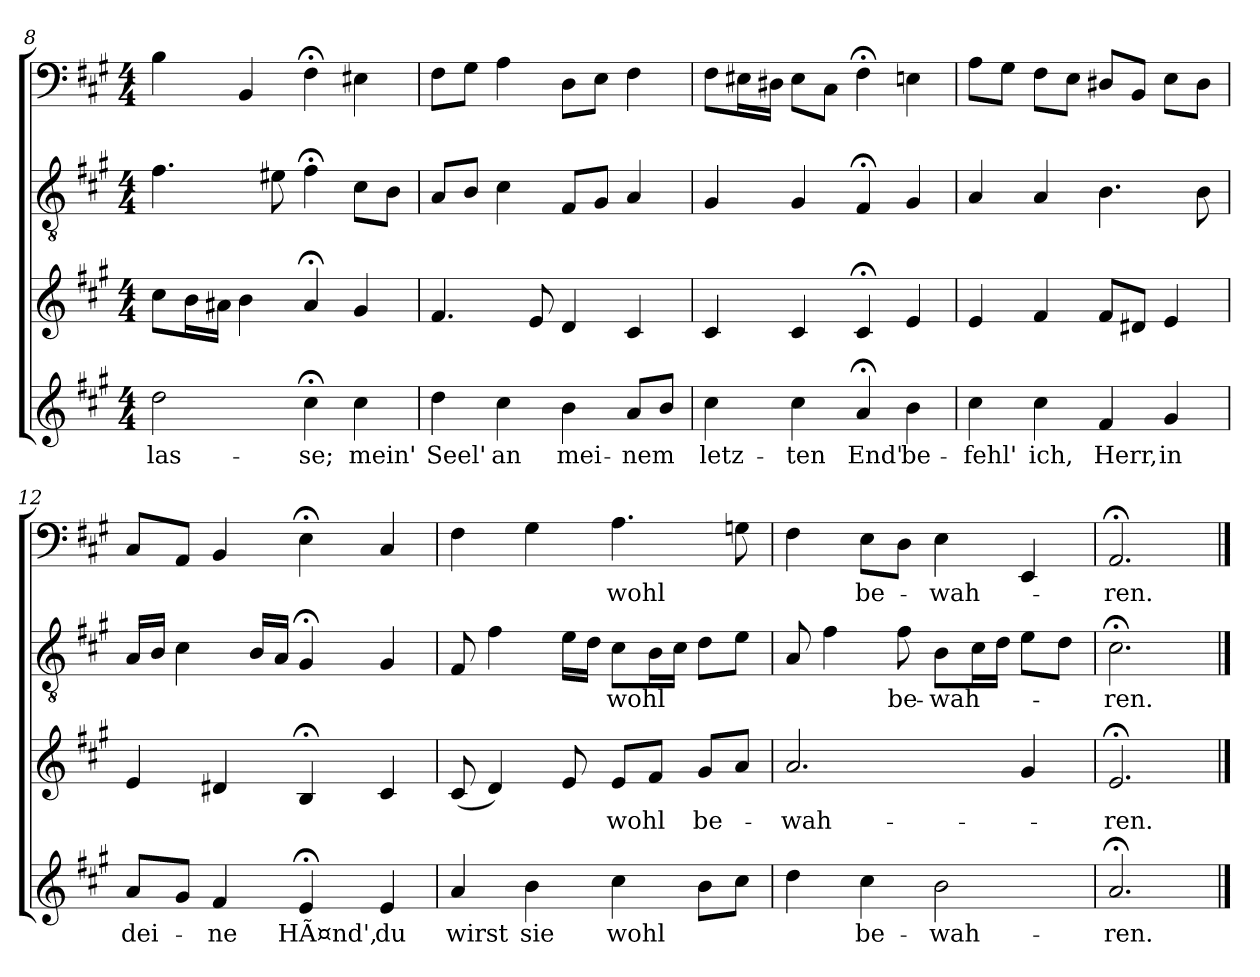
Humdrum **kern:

**kern	**text	**kern	**text	**kern	**text	**kern	**text
*part4	*part4	*part3	*part3	*part2	*part2	*part1	*part1
*staff4	*staff4	*staff3	*staff3	*staff2	*staff2	*staff1	*staff1
*clefG2	*	*clefG2	*	*clefGv2	*	*clefF4	*
*k[f#c#g#]	*	*k[f#c#g#]	*	*k[f#c#g#]	*	*k[f#c#g#]	*
*A:	*	*A:	*	*A:	*	*A:	*
*M4/4	*	*M4/4	*	*M4/4	*	*M4/4	*
=8	=8	=8	=8	=8	=8	=8	=8
2dd	-las-	8cc#L	.	4.f#	.	4B	.
.	.	16bL	.	.	.	.	.
.	.	16a#XJJ	.	.	.	.	.
.	.	4b	.	.	.	4BB	.
.	.	.	.	8e#X	.	.	.
4cc#;<	-se;	4a#;<	.	4f#;<	.	4F#;<	.
4cc#	mein'	4g#	.	8c#L	.	4E#X	.
.	.	.	.	8BJ	.	.	.
=9	=9	=9	=9	=9	=9	=9	=9
4dd	Seel'	4.f#	.	8AL	.	8F#L	.
.	.	.	.	8BJ	.	8G#J	.
4cc#	an	.	.	4c#	.	4A	.
.	.	8e	.	.	.	.	.
4b	mei-	4d	.	8F#L	.	8DL	.
.	.	.	.	8G#J	.	8EJ	.
8aL	-nem	4c#	.	4A	.	4F#	.
8bJ	.	.	.	.	.	.	.
=10	=10	=10	=10	=10	=10	=10	=10
4cc#	letz-	4c#	.	4G#	.	8F#L	.
.	.	.	.	.	.	16E#XL	.
.	.	.	.	.	.	16D#XJJ	.
4cc#	-ten	4c#	.	4G#	.	8E#L	.
.	.	.	.	.	.	8C#J	.
4a;<	End'	4c#;<	.	4F#;<	.	4F#;<	.
4b	be-	4e	.	4G#	.	4En	.
=11	=11	=11	=11	=11	=11	=11	=11
4cc#	-fehl'	4e	.	4A	.	8AL	.
.	.	.	.	.	.	8G#J	.
4cc#	ich,	4f#	.	4A	.	8F#L	.
.	.	.	.	.	.	8EJ	.
4f#	Herr,	8f#L	.	4.B	.	8D#XL	.
.	.	8d#XJ	.	.	.	8BBJ	.
4g#	in	4e	.	.	.	8EL	.
.	.	.	.	8B	.	8D#J	.
=12	=12	=12	=12	=12	=12	=12	=12
8aL	dei-	4e	.	16ALL	.	8C#L	.
.	.	.	.	16BJJ	.	.	.
8g#J	.	.	.	4c#	.	8AAJ	.
4f#	-ne	4d#X	.	.	.	4BB	.
.	.	.	.	16BLL	.	.	.
.	.	.	.	16AJJ	.	.	.
4e;<	HÃ¤nd',	4B;<	.	4G#;<	.	4E;<	.
4e	du	4c#	.	4G#	.	4C#	.
=13	=13	=13	=13	=13	=13	=13	=13
4a	wirst	(8c#	.	8F#	.	4F#	.
.	.	4d)	.	4f#	.	.	.
4b	sie	.	.	.	.	4G#	.
.	.	8e	.	16eLL	.	.	.
.	.	.	.	16dJJ	.	.	.
4cc#	wohl	8eL	wohl	8c#L	wohl	4.A	wohl
.	.	8f#J	.	16BL	.	.	.
.	.	.	.	16c#JJ	.	.	.
8bL	.	8g#L	be-	8dL	.	.	.
8cc#J	.	8aJ	.	8eJ	.	8Gn	.
=14	=14	=14	=14	=14	=14	=14	=14
4dd	.	2.a	-wah-	8A	.	4F#	.
.	.	.	.	4f#	.	.	.
4cc#	be-	.	.	.	.	8EL	be-
.	.	.	.	8f#	be-	8DJ	.
2b	-wah-	.	.	8BL	-wah-	4E	-wah-
.	.	.	.	16c#L	.	.	.
.	.	.	.	16dJJ	.	.	.
.	.	4g#	.	8eL	.	4EE	.
.	.	.	.	8dJ	.	.	.
=15	=15	=15	=15	=15	=15	=15	=15
2.a;<	-ren.	2.e;<	-ren.	2.c#;<	-ren.	2.AA;<	-ren.
==	==	==	==	==	==	==	==
*-	*-	*-	*-	*-	*-	*-	*-
